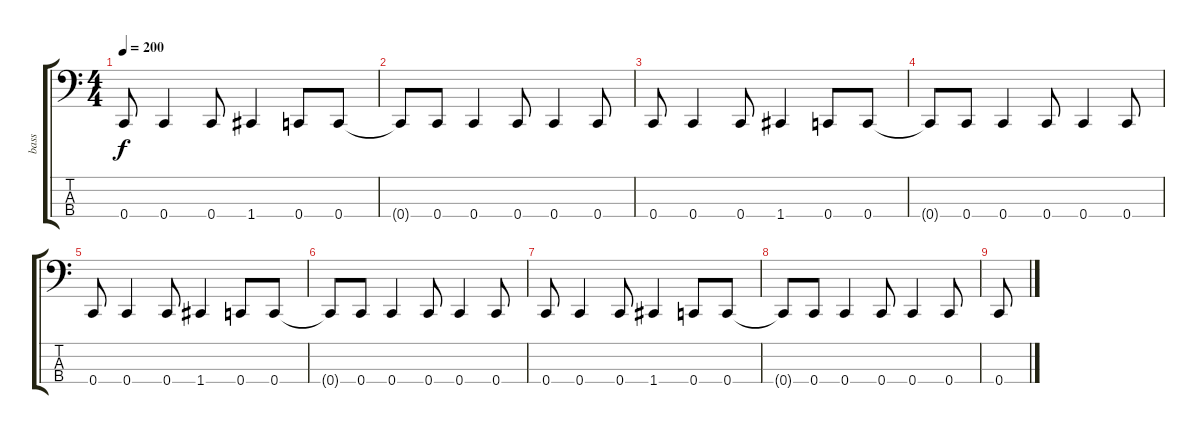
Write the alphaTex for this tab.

\track ("bass" "bass") {instrument electricbasspick}
\staff {score tabs}
\tuning (F2 C2 G1 C1) {hide}
\ts (4 4)
\tempo 200
\clef f4
\ks c
0.4.8{dy f} 0.4.4 0.4.8 1.4.4 0.4.8 0.4.8 |
0.4{t}.8 0.4.8 0.4.4 0.4.8 0.4.4 0.4.8 |
0.4.8 0.4.4 0.4.8 1.4.4 0.4.8 0.4.8 |
0.4{t}.8 0.4.8 0.4.4 0.4.8 0.4.4 0.4.8 |
0.4.8 0.4.4 0.4.8 1.4.4 0.4.8 0.4.8 |
0.4{t}.8 0.4.8 0.4.4 0.4.8 0.4.4 0.4.8 |
0.4.8 0.4.4 0.4.8 1.4.4 0.4.8 0.4.8 |
0.4{t}.8 0.4.8 0.4.4 0.4.8 0.4.4 0.4.8 |
0.4.8
